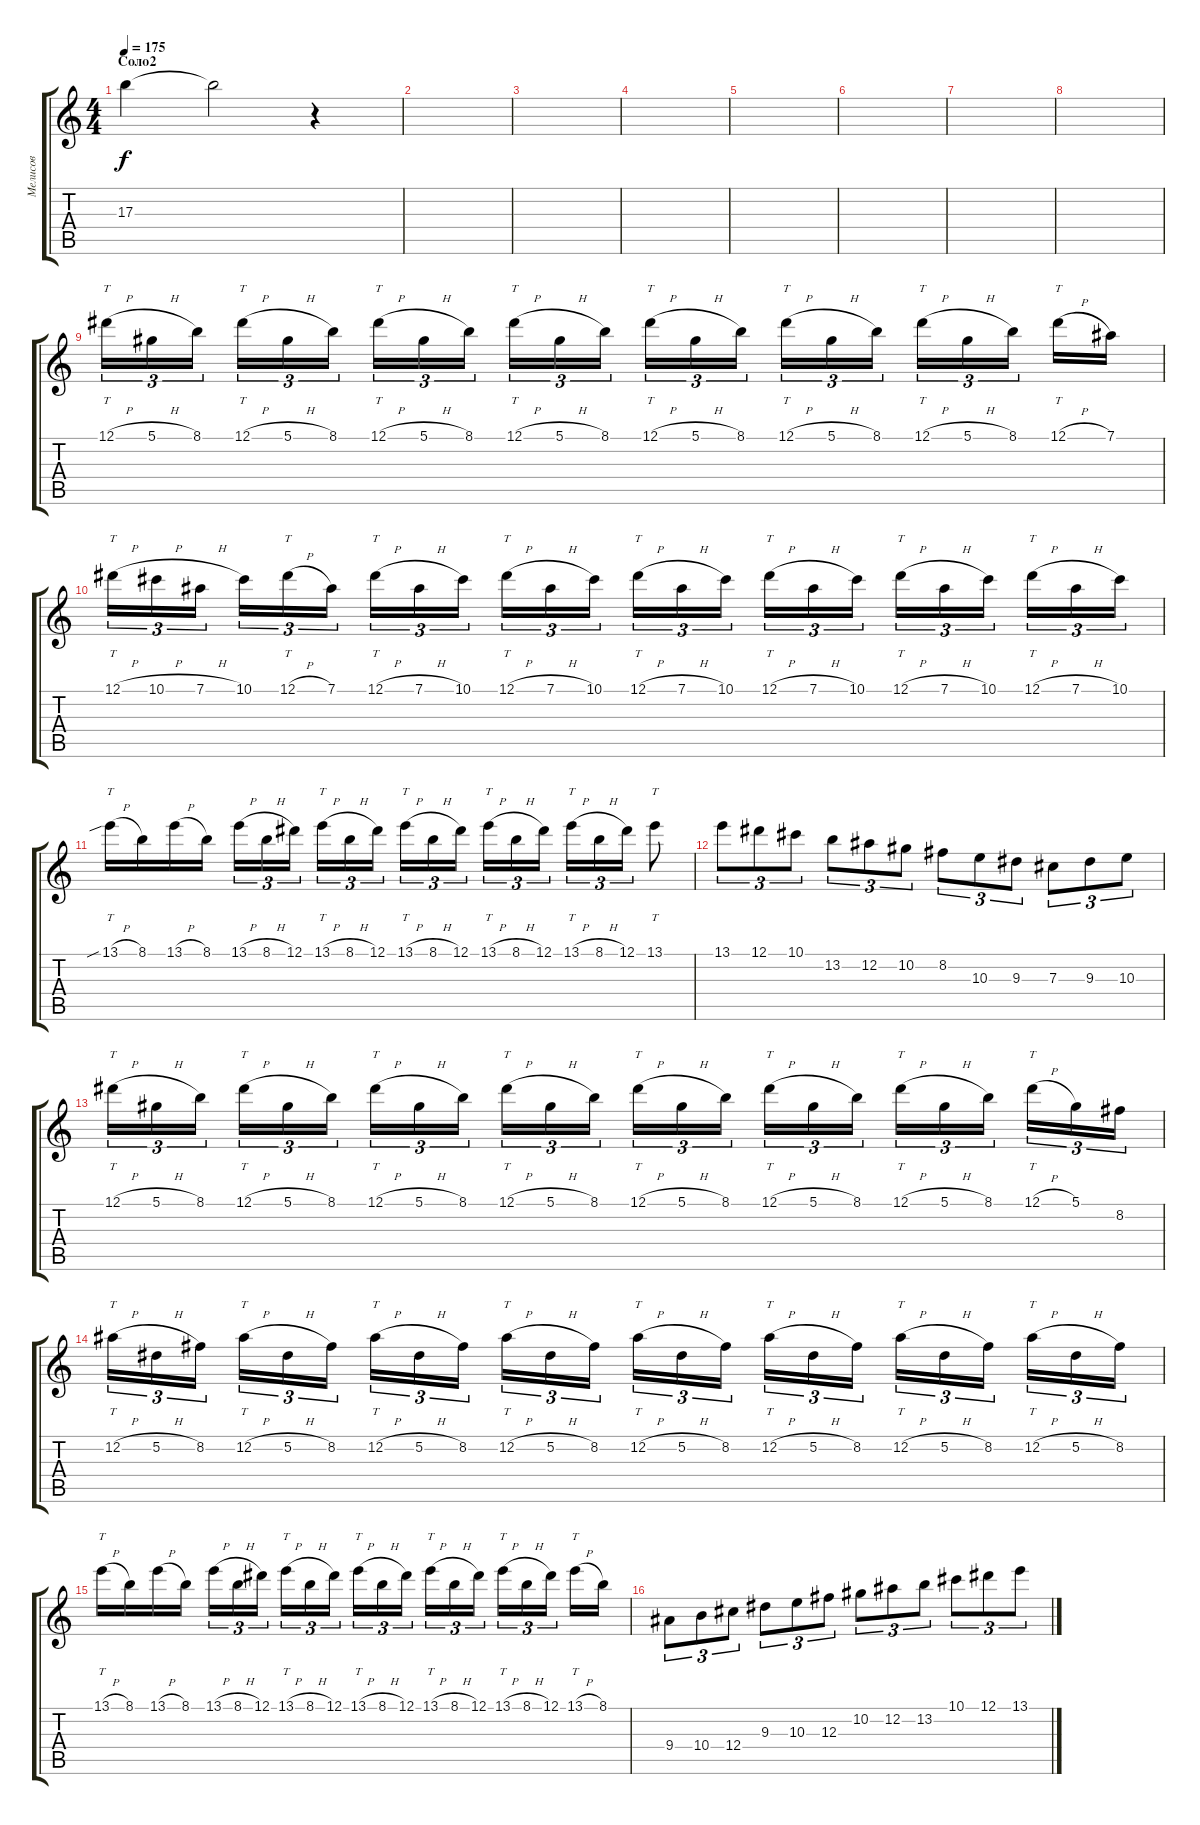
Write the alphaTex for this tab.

\track ("Мелисов" "Мелисов") {instrument distortionguitar}
\staff {score tabs}
\tuning (Eb4 Bb3 Gb3 Db3 Ab2 Eb2) {hide}
\ts (4 4)
\section ("" "Соло2")
\tempo 175
\clef g2
\ks c
17.3.4{dy f} 17.3{t}.2 r.4 |
|
|
|
|
|
|
|
12.1{h}.16{tt tu (3 2)} 5.1{h}.16{tu (3 2)} 8.1.16{tu (3 2) beam splitsecondary} 12.1{h}.16{tt tu (3 2)} 5.1{h}.16{tu (3 2)} 8.1.16{tu (3 2)} 12.1{h}.16{tt tu (3 2)} 5.1{h}.16{tu (3 2)} 8.1.16{tu (3 2) beam splitsecondary} 12.1{h}.16{tt tu (3 2)} 5.1{h}.16{tu (3 2)} 8.1.16{tu (3 2)} 12.1{h}.16{tt tu (3 2)} 5.1{h}.16{tu (3 2)} 8.1.16{tu (3 2) beam splitsecondary} 12.1{h}.16{tt tu (3 2)} 5.1{h}.16{tu (3 2)} 8.1.16{tu (3 2)} 12.1{h}.16{tt tu (3 2)} 5.1{h}.16{tu (3 2)} 8.1.16{tu (3 2) beam splitsecondary} 12.1{h}.16{tt} 7.1.16 |
12.1{h}.16{tt tu (3 2)} 10.1{h}.16{tu (3 2)} 7.1{h}.16{tu (3 2) beam splitsecondary} 10.1.16{tu (3 2)} 12.1{h}.16{tt tu (3 2)} 7.1.16{tu (3 2)} 12.1{h}.16{tt tu (3 2)} 7.1{h}.16{tu (3 2)} 10.1.16{tu (3 2) beam splitsecondary} 12.1{h}.16{tt tu (3 2)} 7.1{h}.16{tu (3 2)} 10.1.16{tu (3 2)} 12.1{h}.16{tt tu (3 2)} 7.1{h}.16{tu (3 2)} 10.1.16{tu (3 2) beam splitsecondary} 12.1{h}.16{tt tu (3 2)} 7.1{h}.16{tu (3 2)} 10.1.16{tu (3 2)} 12.1{h}.16{tt tu (3 2)} 7.1{h}.16{tu (3 2)} 10.1.16{tu (3 2) beam splitsecondary} 12.1{h}.16{tt tu (3 2)} 7.1{h}.16{tu (3 2)} 10.1.16{tu (3 2)} |
13.1{sib h}.16{tt} 8.1.16 13.1{h}.16 8.1.16 13.1{h}.16{tu (3 2)} 8.1{h}.16{tu (3 2)} 12.1.16{tu (3 2) beam splitsecondary} 13.1{h}.16{tt tu (3 2)} 8.1{h}.16{tu (3 2)} 12.1.16{tu (3 2)} 13.1{h}.16{tt tu (3 2)} 8.1{h}.16{tu (3 2)} 12.1.16{tu (3 2) beam splitsecondary} 13.1{h}.16{tt tu (3 2)} 8.1{h}.16{tu (3 2)} 12.1.16{tu (3 2)} 13.1{h}.16{tt tu (3 2)} 8.1{h}.16{tu (3 2)} 12.1.16{tu (3 2)} 13.1.8{tt} |
13.1.8{tu (3 2)} 12.1.8{tu (3 2)} 10.1.8{tu (3 2)} 13.2.8{tu (3 2)} 12.2.8{tu (3 2)} 10.2.8{tu (3 2)} 8.2.8{tu (3 2)} 10.3.8{tu (3 2)} 9.3.8{tu (3 2)} 7.3.8{tu (3 2)} 9.3.8{tu (3 2)} 10.3.8{tu (3 2)} |
12.1{h}.16{tt tu (3 2)} 5.1{h}.16{tu (3 2)} 8.1.16{tu (3 2) beam splitsecondary} 12.1{h}.16{tt tu (3 2)} 5.1{h}.16{tu (3 2)} 8.1.16{tu (3 2)} 12.1{h}.16{tt tu (3 2)} 5.1{h}.16{tu (3 2)} 8.1.16{tu (3 2) beam splitsecondary} 12.1{h}.16{tt tu (3 2)} 5.1{h}.16{tu (3 2)} 8.1.16{tu (3 2)} 12.1{h}.16{tt tu (3 2)} 5.1{h}.16{tu (3 2)} 8.1.16{tu (3 2) beam splitsecondary} 12.1{h}.16{tt tu (3 2)} 5.1{h}.16{tu (3 2)} 8.1.16{tu (3 2)} 12.1{h}.16{tt tu (3 2)} 5.1{h}.16{tu (3 2)} 8.1.16{tu (3 2) beam splitsecondary} 12.1{h}.16{tt tu (3 2)} 5.1.16{tu (3 2)} 8.2.16{tu (3 2)} |
12.2{h}.16{tt tu (3 2)} 5.2{h}.16{tu (3 2)} 8.2.16{tu (3 2) beam splitsecondary} 12.2{h}.16{tt tu (3 2)} 5.2{h}.16{tu (3 2)} 8.2.16{tu (3 2)} 12.2{h}.16{tt tu (3 2)} 5.2{h}.16{tu (3 2)} 8.2.16{tu (3 2) beam splitsecondary} 12.2{h}.16{tt tu (3 2)} 5.2{h}.16{tu (3 2)} 8.2.16{tu (3 2)} 12.2{h}.16{tt tu (3 2)} 5.2{h}.16{tu (3 2)} 8.2.16{tu (3 2) beam splitsecondary} 12.2{h}.16{tt tu (3 2)} 5.2{h}.16{tu (3 2)} 8.2.16{tu (3 2)} 12.2{h}.16{tt tu (3 2)} 5.2{h}.16{tu (3 2)} 8.2.16{tu (3 2) beam splitsecondary} 12.2{h}.16{tt tu (3 2)} 5.2{h}.16{tu (3 2)} 8.2.16{tu (3 2)} |
13.1{h}.16{tt} 8.1.16 13.1{h}.16 8.1.16 13.1{h}.16{tu (3 2)} 8.1{h}.16{tu (3 2)} 12.1.16{tu (3 2) beam splitsecondary} 13.1{h}.16{tt tu (3 2)} 8.1{h}.16{tu (3 2)} 12.1.16{tu (3 2)} 13.1{h}.16{tt tu (3 2)} 8.1{h}.16{tu (3 2)} 12.1.16{tu (3 2) beam splitsecondary} 13.1{h}.16{tt tu (3 2)} 8.1{h}.16{tu (3 2)} 12.1.16{tu (3 2)} 13.1{h}.16{tt tu (3 2)} 8.1{h}.16{tu (3 2)} 12.1.16{tu (3 2) beam splitsecondary} 13.1{h}.16{tt} 8.1.16 |
9.4.8{tu (3 2)} 10.4.8{tu (3 2)} 12.4.8{tu (3 2)} 9.3.8{tu (3 2)} 10.3.8{tu (3 2)} 12.3.8{tu (3 2)} 10.2.8{tu (3 2)} 12.2.8{tu (3 2)} 13.2.8{tu (3 2)} 10.1.8{tu (3 2)} 12.1.8{tu (3 2)} 13.1.8{tu (3 2)}
